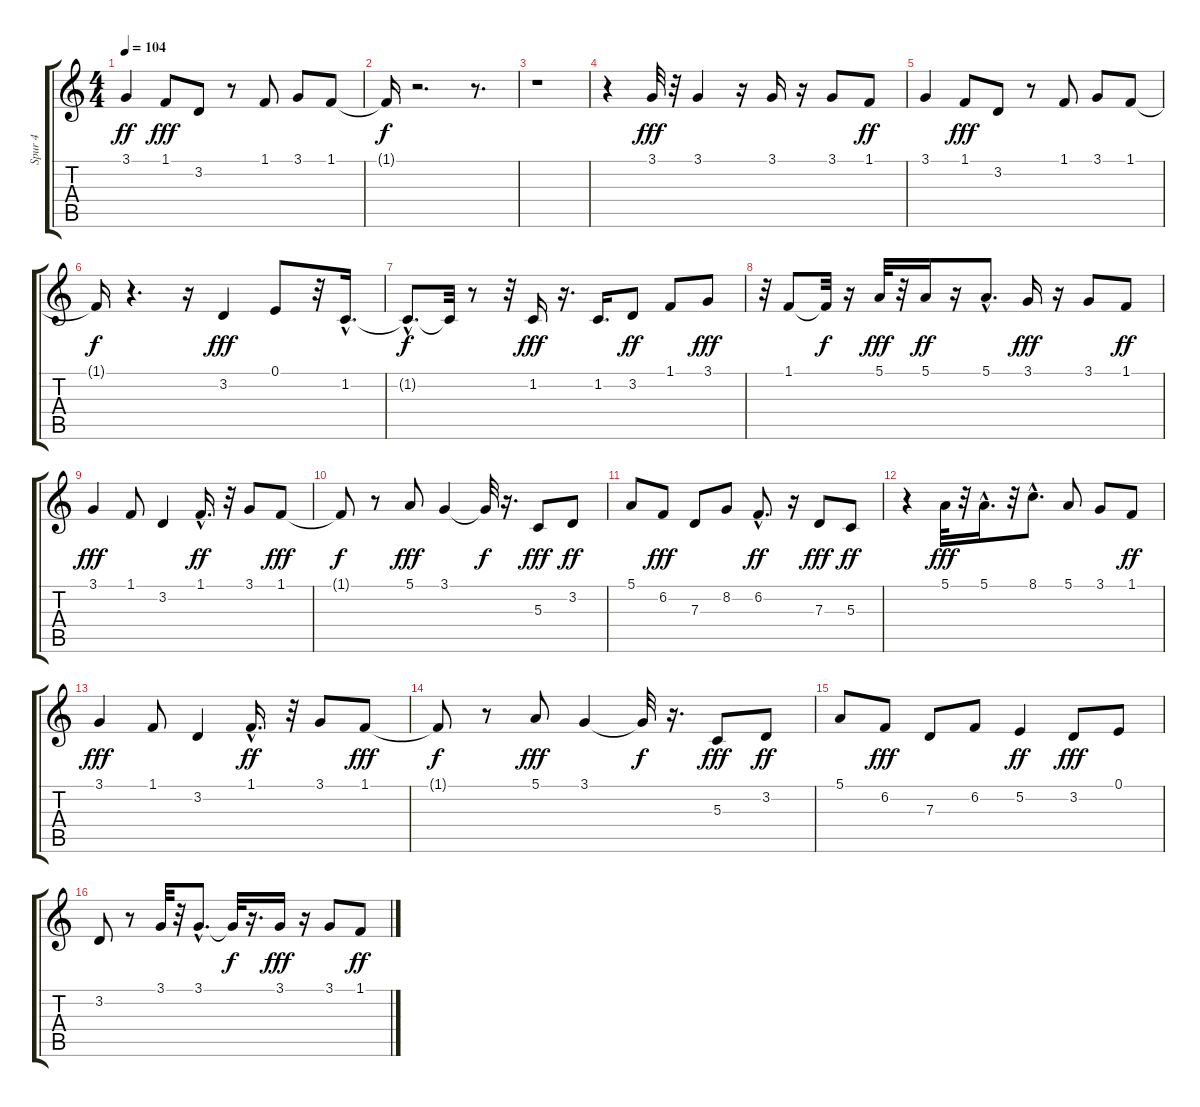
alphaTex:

\track ("Spur 4" "Spur 4") {instrument lead3calliope}
\staff {score tabs}
\tuning (E4 B3 G3 D3 A2 E2) {hide}
\ts (4 4)
\tempo 104
\clef g2
\ks c
3.1.4{dy ff} 1.1.8{dy fff} 3.2.8 r.8 1.1.8 3.1.8 1.1.8 |
1.1{t}.16{dy f} r.2{d} r.8{d} |
r.1 |
r.4 3.1.32{dy fff} r.32 3.1.4 r.16 3.1.16 r.16 3.1.8 1.1.8{dy ff} |
3.1.4 1.1.8{dy fff} 3.2.8 r.8 1.1.8 3.1.8 1.1.8 |
1.1{t}.16{dy f} r.4{d} r.16 3.2.4{dy fff} 0.1.8 r.32 1.2{hac}.16{d} |
1.2{hac t}.8{d dy f} 1.2{t}.32 r.8 r.32 1.2.16{dy fff} r.16{d} 1.2.16{d} 3.2.8{dy ff} 1.1.8 3.1.8{dy fff} |
r.32 1.1.8 1.1{t}.32{dy f} r.16 5.1.32{dy fff} r.32 5.1.16{dy ff} r.16 5.1{hac}.8{d} 3.1.16{dy fff} r.16 3.1.8 1.1.8{dy ff} |
3.1.4{dy fff} 1.1.8 3.2.4 1.1{hac}.16{d dy ff} r.32 3.1.8 1.1.8{dy fff} |
1.1{t}.8{dy f} r.8 5.1.8{dy fff} 3.1.4 3.1{t}.32{dy f} r.16{d} 5.3.8{dy fff} 3.2.8{dy ff} |
5.1.8 6.2.8{dy fff} 7.3.8 8.2.8 6.2{hac}.8{d dy ff} r.16 7.3.8{dy fff} 5.3.8{dy ff} |
r.4 5.1.32{dy fff} r.32 5.1{hac}.16{d} r.32 8.1{hac}.8{d} 5.1.8 3.1.8 1.1.8{dy ff} |
3.1.4{dy fff} 1.1.8 3.2.4 1.1{hac}.16{d dy ff} r.32 3.1.8 1.1.8{dy fff} |
1.1{t}.8{dy f} r.8 5.1.8{dy fff} 3.1.4 3.1{t}.32{dy f} r.16{d} 5.3.8{dy fff} 3.2.8{dy ff} |
5.1.8 6.2.8{dy fff} 7.3.8 6.2.8 5.2.4{dy ff} 3.2.8{dy fff} 0.1.8 |
3.2.8 r.8 3.1.32 r.32 3.1{hac}.8{d} 3.1{t}.32{dy f} r.16{d} 3.1.16{dy fff} r.16 3.1.8 1.1.8{dy ff}
